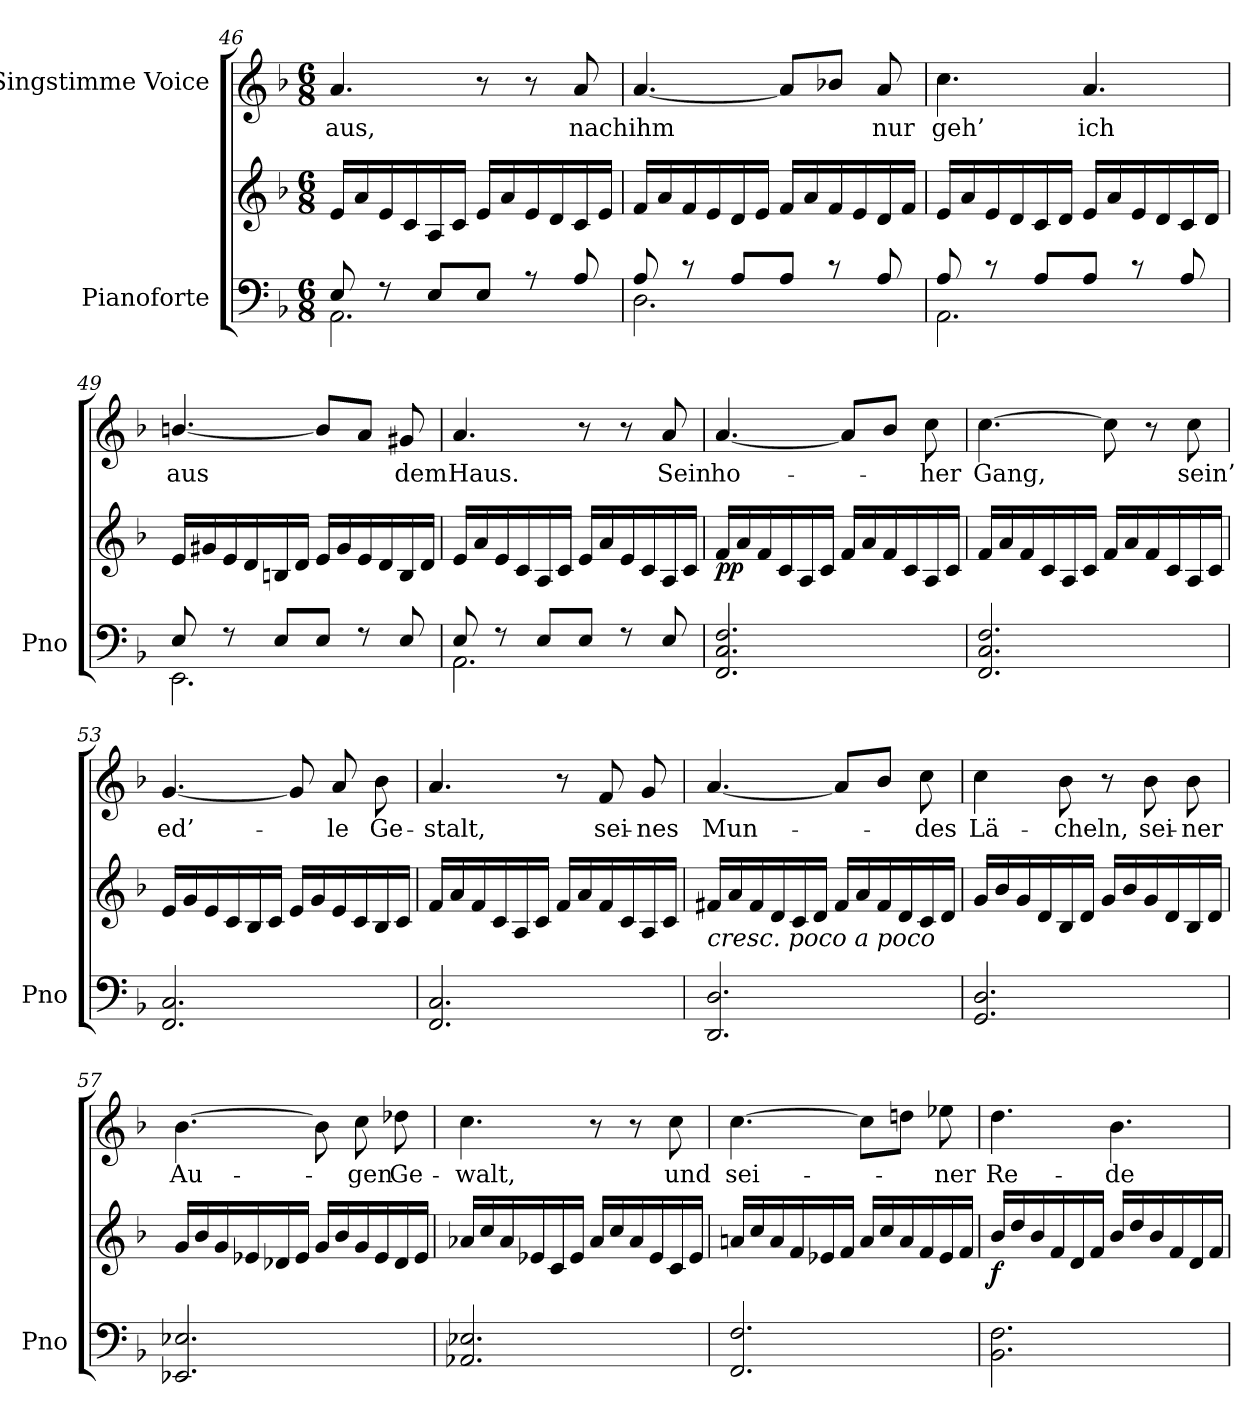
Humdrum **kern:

**kern	**kern	**dynam	**kern	**text
*part2	*part2	*part2	*part1	*part1
*staff3	*staff2	*staff2/3	*staff1	*staff1
*I"Pianoforte	*	*	*I"Singstimme Voice	*
*I'Pno	*	*	*	*
*clefF4	*clefG2	*	*clefG2	*
*k[b-]	*k[b-]	*	*k[b-]	*
*M6/8	*M6/8	*	*M6/8	*
=46	=46	=46	=46	=46
*^	*	*	*	*
8E/	2.AA\	16e/LL	.	4.a/	-aus,
.	.	16a/	.	.	.
8r	.	16e/	.	.	.
.	.	16c/	.	.	.
8E/L	.	16A/	.	.	.
.	.	16c/JJ	.	.	.
8E/J	.	16e/LL	.	8r	.
.	.	16a/	.	.	.
8r	.	16e/	.	8r	.
.	.	16d/	.	.	.
8A/	.	16c/	.	8a/	nach
.	.	16e/JJ	.	.	.
=47	=47	=47	=47	=47	=47
8A/	2.D\	16f/LL	.	[4.a/	ihm
.	.	16a/	.	.	.
8r	.	16f/	.	.	.
.	.	16e/	.	.	.
8A/L	.	16d/	.	.	.
.	.	16e/JJ	.	.	.
8A/J	.	16f/LL	.	8a/L]	.
.	.	16a/	.	.	.
8r	.	16f/	.	8b-X/J	.
.	.	16e/	.	.	.
8A/	.	16d/	.	8a/	nur
.	.	16f/JJ	.	.	.
=48	=48	=48	=48	=48	=48
8A/	2.AA\	16e/LL	.	4.cc\	geh’
.	.	16a/	.	.	.
8r	.	16e/	.	.	.
.	.	16d/	.	.	.
8A/L	.	16c/	.	.	.
.	.	16d/JJ	.	.	.
8A/J	.	16e/LL	.	4.a/	ich
.	.	16a/	.	.	.
8r	.	16e/	.	.	.
.	.	16d/	.	.	.
8A/	.	16c/	.	.	.
.	.	16d/JJ	.	.	.
=49	=49	=49	=49	=49	=49
8E/	2.EE\	16e/LL	.	[4.bn/	aus
.	.	16g#X/	.	.	.
8r	.	16e/	.	.	.
.	.	16d/	.	.	.
8E/L	.	16Bn/	.	.	.
.	.	16d/JJ	.	.	.
8E/J	.	16e/LL	.	8b/L]	.
.	.	16g#/	.	.	.
8r	.	16e/	.	8a/J	.
.	.	16d/	.	.	.
8E/	.	16B/	.	8g#X/	dem
.	.	16d/JJ	.	.	.
=50	=50	=50	=50	=50	=50
8E/	2.AA\	16e/LL	.	4.a/	Haus.
.	.	16a/	.	.	.
8r	.	16e/	.	.	.
.	.	16c/	.	.	.
8E/L	.	16A/	.	.	.
.	.	16c/JJ	.	.	.
8E/J	.	16e/LL	.	8r	.
.	.	16a/	.	.	.
8r	.	16e/	.	8r	.
.	.	16c/	.	.	.
8E/	.	16A/	.	8a/	Sein
.	.	16c/JJ	.	.	.
*v	*v	*	*	*	*
=51	=51	=51	=51	=51
!	!	!LO:DY:b	!	!
2.FF/ 2.C/ 2.F/	16f/LL	pp	[4.a/	ho-
.	16a/	.	.	.
.	16f/	.	.	.
.	16c/	.	.	.
.	16A/	.	.	.
.	16c/JJ	.	.	.
.	16f/LL	.	8a/L]	.
.	16a/	.	.	.
.	16f/	.	8b-/J	.
.	16c/	.	.	.
.	16A/	.	8cc\	-her
.	16c/JJ	.	.	.
=52	=52	=52	=52	=52
2.FF/ 2.C/ 2.F/	16f/LL	.	[4.cc\	Gang,
.	16a/	.	.	.
.	16f/	.	.	.
.	16c/	.	.	.
.	16A/	.	.	.
.	16c/JJ	.	.	.
.	16f/LL	.	8cc\]	.
.	16a/	.	.	.
.	16f/	.	8r	.
.	16c/	.	.	.
.	16A/	.	8cc\	sein’
.	16c/JJ	.	.	.
=53	=53	=53	=53	=53
2.FF/ 2.C/	16e/LL	.	[4.g/	ed’-
.	16g/	.	.	.
.	16e/	.	.	.
.	16c/	.	.	.
.	16B-/	.	.	.
.	16c/JJ	.	.	.
.	16e/LL	.	8g/]	.
.	16g/	.	.	.
.	16e/	.	8a/	le
.	16c/	.	.	.
.	16B-/	.	8b-\	Ge-
.	16c/JJ	.	.	.
=54	=54	=54	=54	=54
2.FF/ 2.C/	16f/LL	.	4.a/	-stalt,
.	16a/	.	.	.
.	16f/	.	.	.
.	16c/	.	.	.
.	16A/	.	.	.
.	16c/JJ	.	.	.
.	16f/LL	.	8r	.
.	16a/	.	.	.
.	16f/	.	8f/	sei-
.	16c/	.	.	.
.	16A/	.	8g/	-nes
.	16c/JJ	.	.	.
=55	=55	=55	=55	=55
!	!LO:TX:b:i:t=cresc. poco a poco	!	!	!
2.DD/ 2.D/	16f#X/LL	.	[4.a/	Mun-
.	16a/	.	.	.
.	16f#/	.	.	.
.	16d/	.	.	.
.	16c/	.	.	.
.	16d/JJ	.	.	.
.	16f#/LL	.	8a/L]	.
.	16a/	.	.	.
.	16f#/	.	8b-/J	.
.	16d/	.	.	.
.	16c/	.	8cc\	-des
.	16d/JJ	.	.	.
=56	=56	=56	=56	=56
2.GG/ 2.D/	16g/LL	.	4cc\	Lä-
.	16b-/	.	.	.
.	16g/	.	.	.
.	16d/	.	.	.
.	16B-/	.	8b-\	-cheln,
.	16d/JJ	.	.	.
.	16g/LL	.	8r	.
.	16b-/	.	.	.
.	16g/	.	8b-\	sei-
.	16d/	.	.	.
.	16B-/	.	8b-\	-ner
.	16d/JJ	.	.	.
=57	=57	=57	=57	=57
2.EE-X/ 2.E-X/	16g/LL	.	[4.b-\	Au-
.	16b-/	.	.	.
.	16g/	.	.	.
.	16e-X/	.	.	.
.	16d-X/	.	.	.
.	16e-/JJ	.	.	.
.	16g/LL	.	8b-\]	.
.	16b-/	.	.	.
.	16g/	.	8cc\	-gen
.	16e-/	.	.	.
.	16d-/	.	8dd-X\	Ge-
.	16e-/JJ	.	.	.
=58	=58	=58	=58	=58
2.AA-X/ 2.E-X/	16a-X/LL	.	4.cc\	-walt,
.	16cc/	.	.	.
.	16a-/	.	.	.
.	16e-X/	.	.	.
.	16c/	.	.	.
.	16e-/JJ	.	.	.
.	16a-/LL	.	8r	.
.	16cc/	.	.	.
.	16a-/	.	8r	.
.	16e-/	.	.	.
.	16c/	.	8cc\	und
.	16e-/JJ	.	.	.
=59	=59	=59	=59	=59
2.FF/ 2.F/	16an/LL	.	[4.cc\	sei-
.	16cc/	.	.	.
.	16a/	.	.	.
.	16f/	.	.	.
.	16e-X/	.	.	.
.	16f/JJ	.	.	.
.	16a/LL	.	8cc\L]	.
.	16cc/	.	.	.
.	16a/	.	8ddn\J	.
.	16f/	.	.	.
.	16e-/	.	8ee-X\	-ner
.	16f/JJ	.	.	.
=60	=60	=60	=60	=60
!	!	!LO:DY:b	!	!
2.BB-\ 2.F\	16b-/LL	f	4.dd\	Re-
.	16dd/	.	.	.
.	16b-/	.	.	.
.	16f/	.	.	.
.	16d/	.	.	.
.	16f/JJ	.	.	.
.	16b-/LL	.	4.b-\	-de
.	16dd/	.	.	.
.	16b-/	.	.	.
.	16f/	.	.	.
.	16d/	.	.	.
.	16f/JJ	.	.	.
=	=	=	=	=
*-	*-	*-	*-	*-
